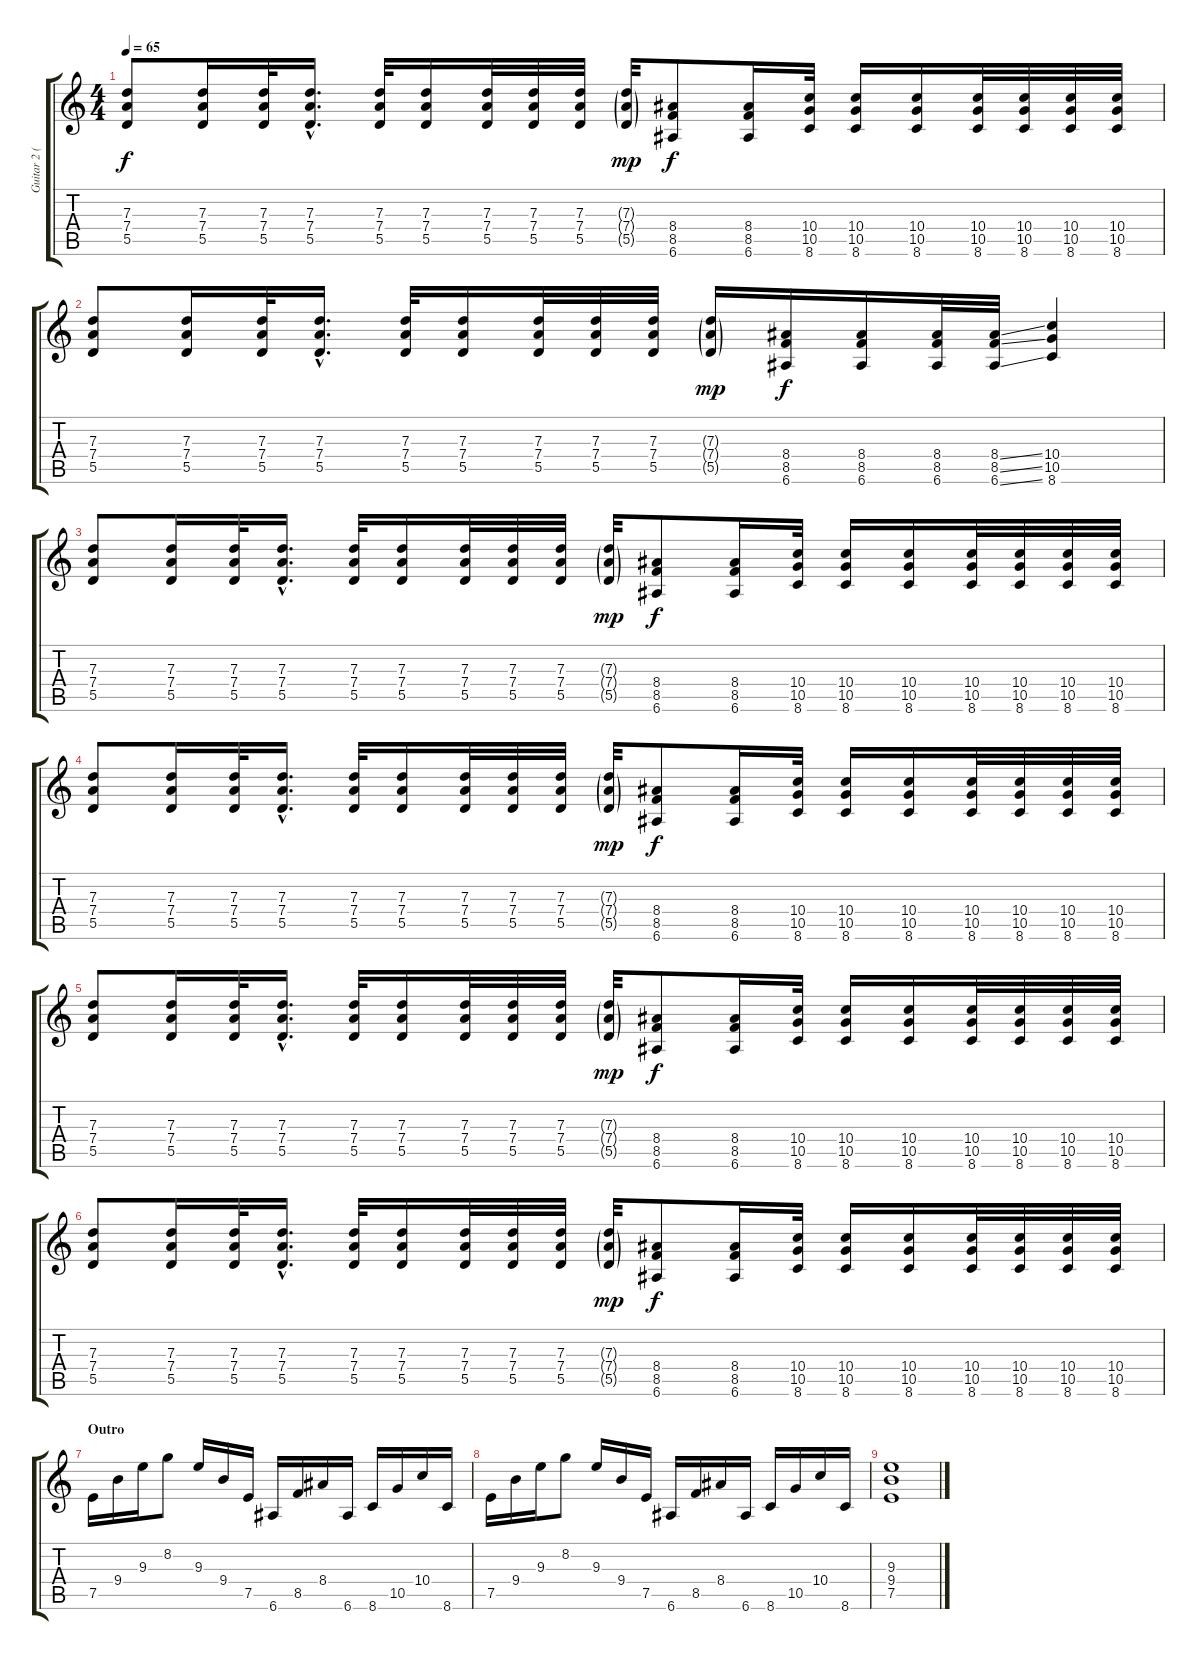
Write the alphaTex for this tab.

\track ("Guitar 2 (Nacho)" "Guitar 2 (") {instrument overdrivenguitar}
\staff {score tabs}
\tuning (E4 B3 G3 D3 A2 E2) {hide}
\ts (4 4)
\tempo 65
\clef g2
\ks c
(7.3 7.4 5.5).8{dy f} (7.3 7.4 5.5).16 (7.3 7.4 5.5).32 (7.3{hac} 7.4{hac} 5.5{hac}).16{d} (7.3 7.4 5.5).32 (7.3 7.4 5.5).16 (7.3 7.4 5.5).32 (7.3 7.4 5.5).32 (7.3 7.4 5.5).32 (7.3{g} 7.4{g} 5.5{g}).32{dy mp} (8.4 8.5 6.6).8{dy f} (8.4 8.5 6.6).16 (10.4 10.5 8.6).32 (10.4 10.5 8.6).16 (10.4 10.5 8.6).16 (10.4 10.5 8.6).32 (10.4 10.5 8.6).32 (10.4 10.5 8.6).32 (10.4 10.5 8.6).32 |
(7.3 7.4 5.5).8 (7.3 7.4 5.5).16 (7.3 7.4 5.5).32 (7.3{hac} 7.4{hac} 5.5{hac}).16{d} (7.3 7.4 5.5).32 (7.3 7.4 5.5).16 (7.3 7.4 5.5).32 (7.3 7.4 5.5).32 (7.3 7.4 5.5).32 (7.3{g} 7.4{g} 5.5{g}).16{dy mp} (8.4 8.5 6.6).16{dy f} (8.4 8.5 6.6).16 (8.4 8.5 6.6).32 (8.4{ss} 8.5{ss} 6.6{ss}).32 (10.4 10.5 8.6).4 |
(7.3 7.4 5.5).8 (7.3 7.4 5.5).16 (7.3 7.4 5.5).32 (7.3{hac} 7.4{hac} 5.5{hac}).16{d} (7.3 7.4 5.5).32 (7.3 7.4 5.5).16 (7.3 7.4 5.5).32 (7.3 7.4 5.5).32 (7.3 7.4 5.5).32 (7.3{g} 7.4{g} 5.5{g}).32{dy mp} (8.4 8.5 6.6).8{dy f} (8.4 8.5 6.6).16 (10.4 10.5 8.6).32 (10.4 10.5 8.6).16 (10.4 10.5 8.6).16 (10.4 10.5 8.6).32 (10.4 10.5 8.6).32 (10.4 10.5 8.6).32 (10.4 10.5 8.6).32 |
(7.3 7.4 5.5).8 (7.3 7.4 5.5).16 (7.3 7.4 5.5).32 (7.3{hac} 7.4{hac} 5.5{hac}).16{d} (7.3 7.4 5.5).32 (7.3 7.4 5.5).16 (7.3 7.4 5.5).32 (7.3 7.4 5.5).32 (7.3 7.4 5.5).32 (7.3{g} 7.4{g} 5.5{g}).32{dy mp} (8.4 8.5 6.6).8{dy f} (8.4 8.5 6.6).16 (10.4 10.5 8.6).32 (10.4 10.5 8.6).16 (10.4 10.5 8.6).16 (10.4 10.5 8.6).32 (10.4 10.5 8.6).32 (10.4 10.5 8.6).32 (10.4 10.5 8.6).32 |
(7.3 7.4 5.5).8 (7.3 7.4 5.5).16 (7.3 7.4 5.5).32 (7.3{hac} 7.4{hac} 5.5{hac}).16{d} (7.3 7.4 5.5).32 (7.3 7.4 5.5).16 (7.3 7.4 5.5).32 (7.3 7.4 5.5).32 (7.3 7.4 5.5).32 (7.3{g} 7.4{g} 5.5{g}).32{dy mp} (8.4 8.5 6.6).8{dy f} (8.4 8.5 6.6).16 (10.4 10.5 8.6).32 (10.4 10.5 8.6).16 (10.4 10.5 8.6).16 (10.4 10.5 8.6).32 (10.4 10.5 8.6).32 (10.4 10.5 8.6).32 (10.4 10.5 8.6).32 |
(7.3 7.4 5.5).8 (7.3 7.4 5.5).16 (7.3 7.4 5.5).32 (7.3{hac} 7.4{hac} 5.5{hac}).16{d} (7.3 7.4 5.5).32 (7.3 7.4 5.5).16 (7.3 7.4 5.5).32 (7.3 7.4 5.5).32 (7.3 7.4 5.5).32 (7.3{g} 7.4{g} 5.5{g}).32{dy mp} (8.4 8.5 6.6).8{dy f} (8.4 8.5 6.6).16 (10.4 10.5 8.6).32 (10.4 10.5 8.6).16 (10.4 10.5 8.6).16 (10.4 10.5 8.6).32 (10.4 10.5 8.6).32 (10.4 10.5 8.6).32 (10.4 10.5 8.6).32 |
\section ("" "Outro")
7.5.16 9.4.16 9.3.16 8.2.8 9.3.16 9.4.16 7.5.16 6.6.16 8.5.16 8.4.16 6.6.16 8.6.16 10.5.16 10.4.16 8.6.16 |
7.5.16 9.4.16 9.3.16 8.2.8 9.3.16 9.4.16 7.5.16 6.6.16 8.5.16 8.4.16 6.6.16 8.6.16 10.5.16 10.4.16 8.6.16 |
(9.3 9.4 7.5).1
